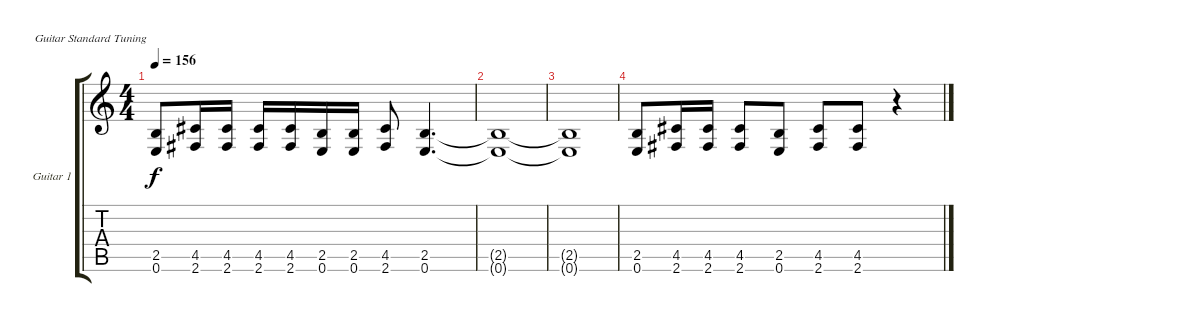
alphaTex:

\bracketExtendMode groupsimilarinstruments
\firstSystemTrackNameOrientation horizontal
\otherSystemsTrackNameOrientation horizontal
\track ("Guitar 1" "Guitar 1") {instrument overdrivenguitar}
\staff {score tabs}
\tuning (E4 B3 G3 D3 A2 E2)
\ts (4 4)
\tempo 156
\clef g2
\ks c
(2.5 0.6).8{dy f} (4.5 2.6).16 (4.5 2.6).16 (4.5 2.6).16 (4.5 2.6).16 (2.5 0.6).16 (2.5 0.6).16 (4.5 2.6).8 (2.5 0.6).4{d} |
(2.5{t} 0.6{t}).1 |
(2.5{t} 0.6{t}).1 |
(2.5 0.6).8 (4.5 2.6).16 (4.5 2.6).16 (4.5 2.6).8 (2.5 0.6).8 (4.5 2.6).8 (4.5 2.6).8 r.4
